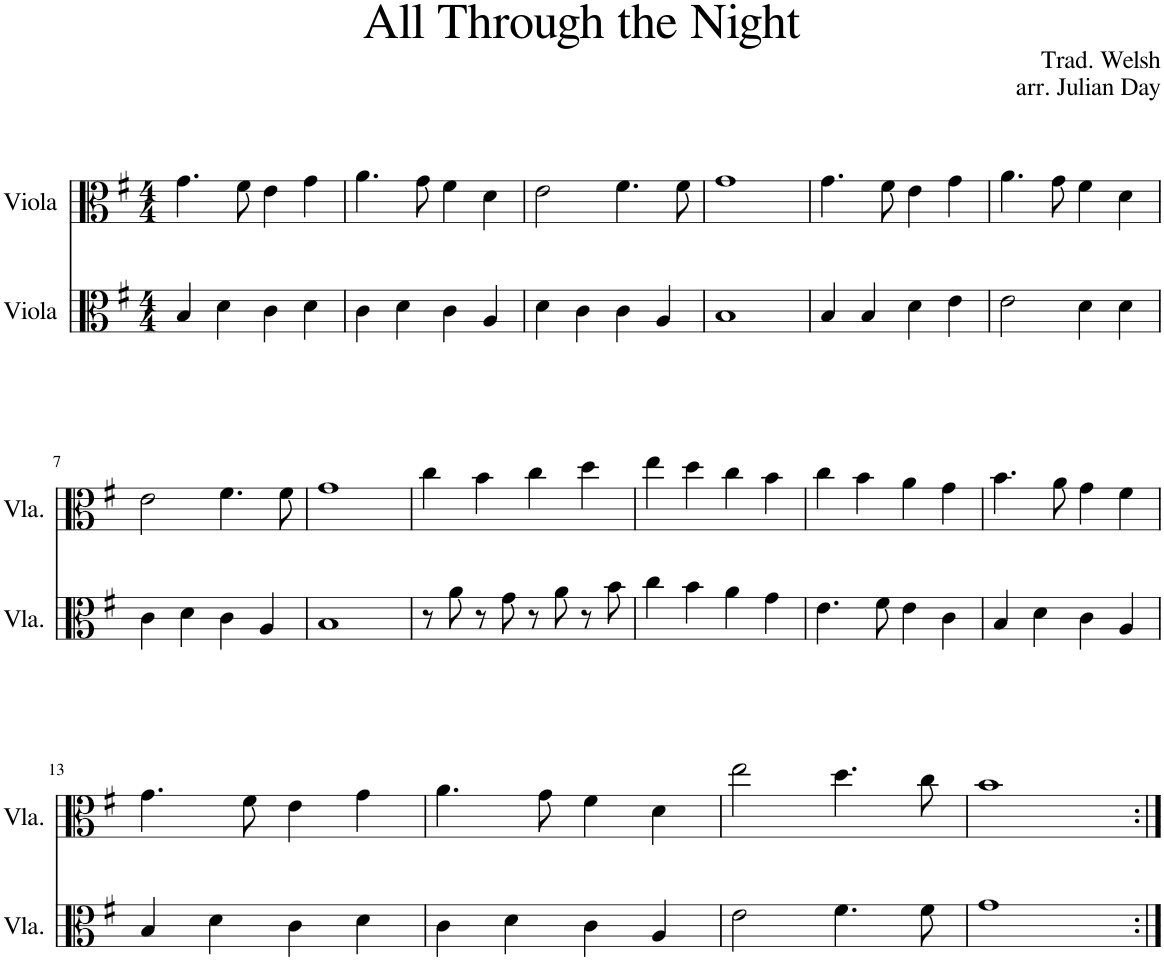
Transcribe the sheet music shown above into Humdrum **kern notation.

**kern	**kern
*part2	*part1
*staff2	*staff1
*I"Viola	*I"Viola
*I'Vla.	*I'Vla.
*clefC3	*clefC3
*k[f#]	*k[f#]
*M4/4	*M4/4
=1	=1
4B/	4.g\
4d\	.
.	8f#\
4c\	4e\
4d\	4g\
=2	=2
4c\	4.a\
4d\	.
.	8g\
4c\	4f#\
4A/	4d\
=3	=3
4d\	2e\
4c\	.
4c\	4.f#\
4A/	.
.	8f#\
=4	=4
1B	1g
=5	=5
4B/	4.g\
4B/	.
.	8f#\
4d\	4e\
4e\	4g\
=6	=6
2e\	4.a\
.	8g\
4d\	4f#\
4d\	4d\
!!LO:LB:g=z
=7	=7
4c\	2e\
4d\	.
4c\	4.f#\
4A/	.
.	8f#\
=8	=8
1B	1g
=9	=9
8r	4cc\
8a\	.
8r	4b\
8g\	.
8r	4cc\
8a\	.
8r	4dd\
8b\	.
=10	=10
4cc\	4ee\
4b\	4dd\
4a\	4cc\
4g\	4b\
=11	=11
4.e\	4cc\
.	4b\
8f#\	.
4e\	4a\
4c\	4g\
=12	=12
4B/	4.b\
4d\	.
.	8a\
4c\	4g\
4A/	4f#\
!!LO:LB:g=z
=13	=13
4B/	4.g\
4d\	.
.	8f#\
4c\	4e\
4d\	4g\
=14	=14
4c\	4.a\
4d\	.
.	8g\
4c\	4f#\
4A/	4d\
=15	=15
2e\	2ee\
4.f#\	4.dd\
8f#\	8cc\
=16	=16
1g	1b
=:|!	=:|!
*-	*-
